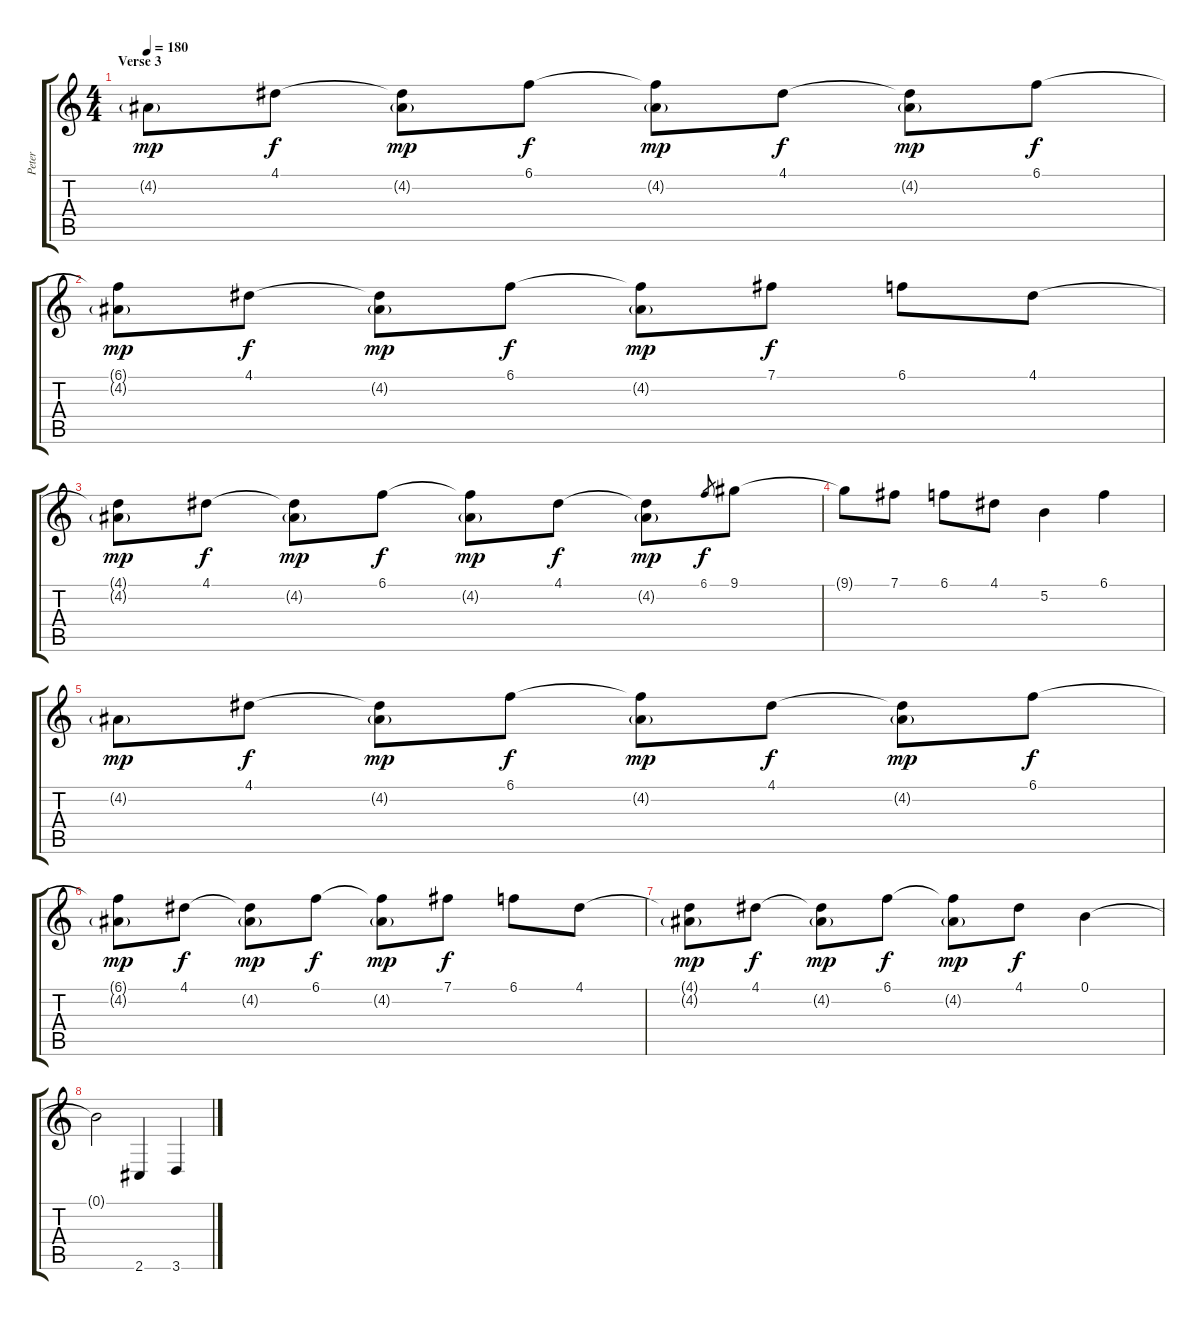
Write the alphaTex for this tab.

\track ("Peter" "Peter") {instrument distortionguitar}
\staff {score tabs}
\tuning (B3 Gb3 D3 A2 E2 B1) {hide}
\ts (4 4)
\section ("" "Verse 3")
\tempo 180
\clef g2
\ks c
4.2{g}.8{dy mp} 4.1.8{dy f} (4.1{t} 4.2{g}).8{dy mp} 6.1.8{dy f} (6.1{t} 4.2{g}).8{dy mp} 4.1.8{dy f} (4.1{t} 4.2{g}).8{dy mp} 6.1.8{dy f} |
(6.1{t} 4.2{g}).8{dy mp} 4.1.8{dy f} (4.1{t} 4.2{g}).8{dy mp} 6.1.8{dy f} (6.1{t} 4.2{g}).8{dy mp} 7.1.8{dy f} 6.1.8 4.1.8 |
(4.1{t} 4.2{g}).8{dy mp} 4.1.8{dy f} (4.1{t} 4.2{g}).8{dy mp} 6.1.8{dy f} (6.1{t} 4.2{g}).8{dy mp} 4.1.8{dy f} (4.1{t} 4.2{g}).8{dy mp} 6.1.8{gr dy f} 9.1.8 |
9.1{t}.8 7.1.8 6.1.8 4.1.8 5.2.4 6.1.4 |
4.2{g}.8{dy mp} 4.1.8{dy f} (4.1{t} 4.2{g}).8{dy mp} 6.1.8{dy f} (6.1{t} 4.2{g}).8{dy mp} 4.1.8{dy f} (4.1{t} 4.2{g}).8{dy mp} 6.1.8{dy f} |
(6.1{t} 4.2{g}).8{dy mp} 4.1.8{dy f} (4.1{t} 4.2{g}).8{dy mp} 6.1.8{dy f} (6.1{t} 4.2{g}).8{dy mp} 7.1.8{dy f} 6.1.8 4.1.8 |
(4.1{t} 4.2{g}).8{dy mp} 4.1.8{dy f} (4.1{t} 4.2{g}).8{dy mp} 6.1.8{dy f} (6.1{t} 4.2{g}).8{dy mp} 4.1.8{dy f} 0.1.4 |
0.1{t}.2 2.6.4 3.6.4
